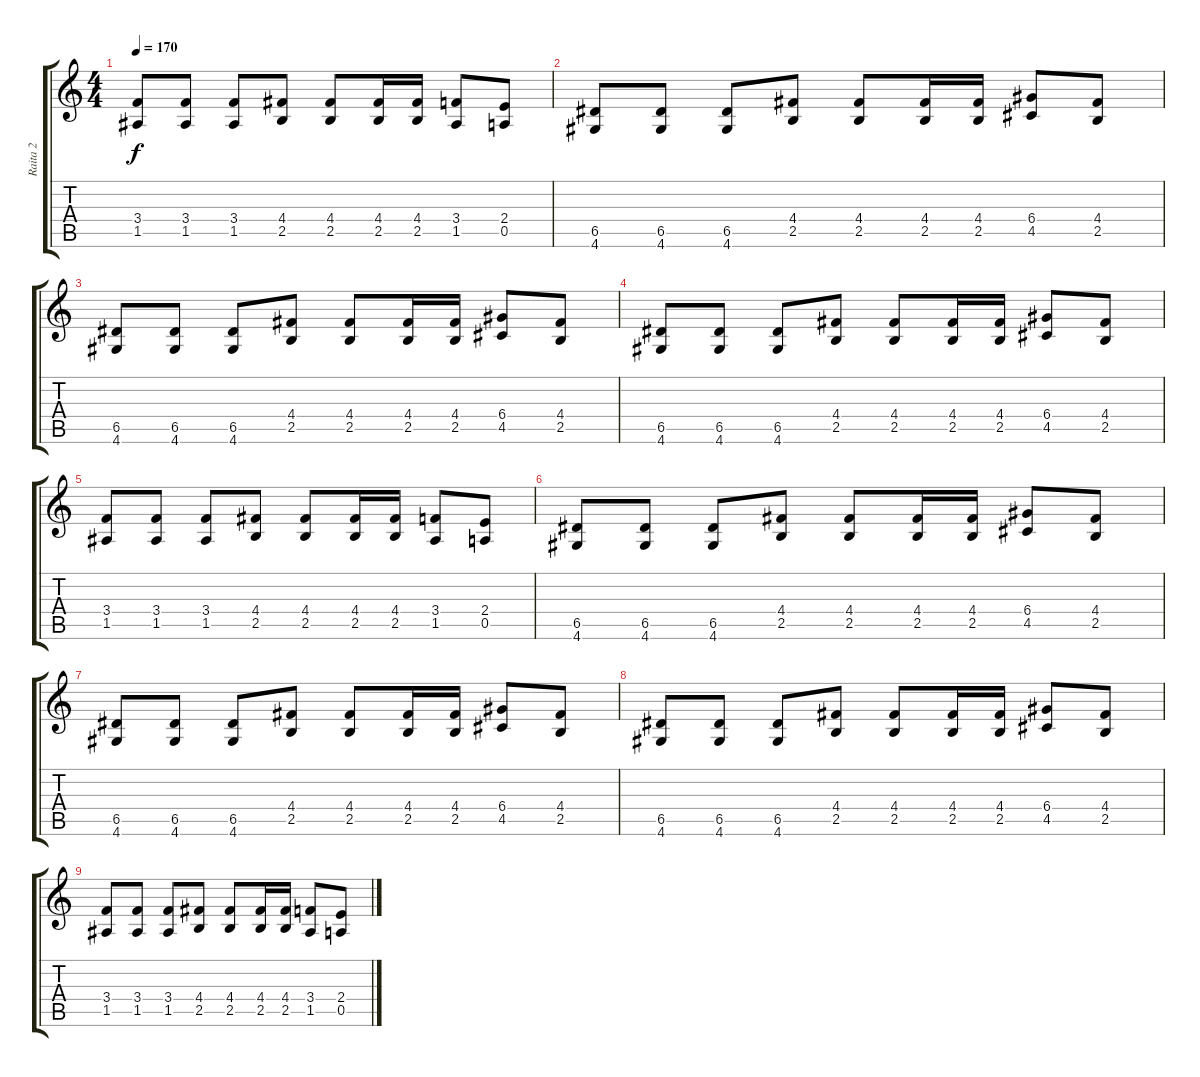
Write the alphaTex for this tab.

\track ("Raita 2" "Raita 2") {instrument distortionguitar}
\staff {score tabs}
\tuning (E4 B3 G3 D3 A2 E2) {hide}
\ts (4 4)
\tempo 170
\clef g2
\ks c
(3.4 1.5).8{dy f} (3.4 1.5).8 (3.4 1.5).8 (4.4 2.5).8 (4.4 2.5).8 (4.4 2.5).16 (4.4 2.5).16 (3.4 1.5).8 (2.4 0.5).8 |
(6.5 4.6).8 (6.5 4.6).8 (6.5 4.6).8 (4.4 2.5).8 (4.4 2.5).8 (4.4 2.5).16 (4.4 2.5).16 (6.4 4.5).8 (4.4 2.5).8 |
(6.5 4.6).8 (6.5 4.6).8 (6.5 4.6).8 (4.4 2.5).8 (4.4 2.5).8 (4.4 2.5).16 (4.4 2.5).16 (6.4 4.5).8 (4.4 2.5).8 |
(6.5 4.6).8 (6.5 4.6).8 (6.5 4.6).8 (4.4 2.5).8 (4.4 2.5).8 (4.4 2.5).16 (4.4 2.5).16 (6.4 4.5).8 (4.4 2.5).8 |
(3.4 1.5).8 (3.4 1.5).8 (3.4 1.5).8 (4.4 2.5).8 (4.4 2.5).8 (4.4 2.5).16 (4.4 2.5).16 (3.4 1.5).8 (2.4 0.5).8 |
(6.5 4.6).8 (6.5 4.6).8 (6.5 4.6).8 (4.4 2.5).8 (4.4 2.5).8 (4.4 2.5).16 (4.4 2.5).16 (6.4 4.5).8 (4.4 2.5).8 |
(6.5 4.6).8 (6.5 4.6).8 (6.5 4.6).8 (4.4 2.5).8 (4.4 2.5).8 (4.4 2.5).16 (4.4 2.5).16 (6.4 4.5).8 (4.4 2.5).8 |
(6.5 4.6).8 (6.5 4.6).8 (6.5 4.6).8 (4.4 2.5).8 (4.4 2.5).8 (4.4 2.5).16 (4.4 2.5).16 (6.4 4.5).8 (4.4 2.5).8 |
(3.4 1.5).8 (3.4 1.5).8 (3.4 1.5).8 (4.4 2.5).8 (4.4 2.5).8 (4.4 2.5).16 (4.4 2.5).16 (3.4 1.5).8 (2.4 0.5).8
